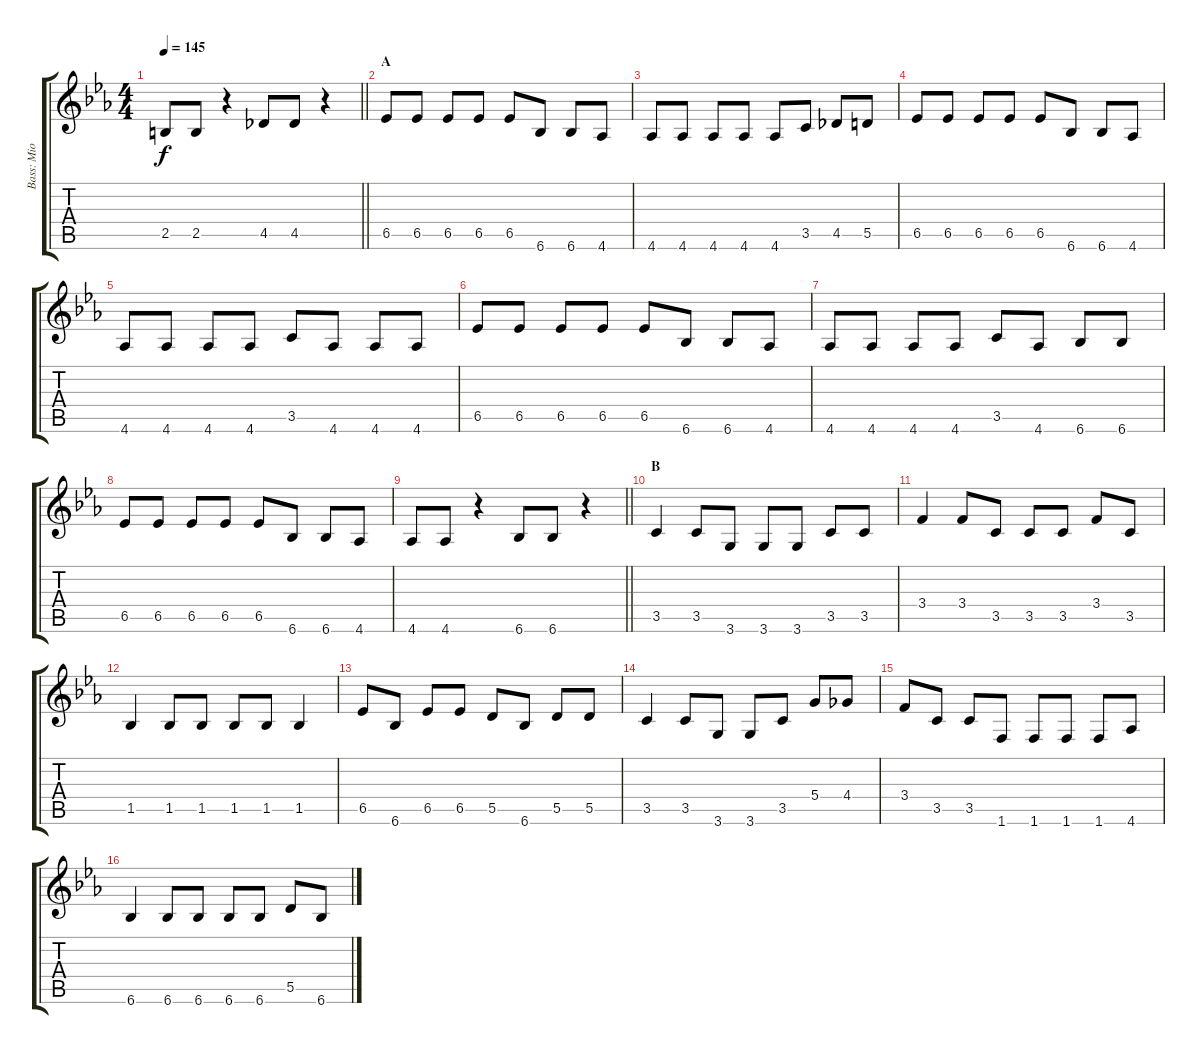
\track ("Bass: Mio Akiyama" "Bass: Mio ") {instrument electricbassfinger}
\staff {score tabs}
\tuning (E4 B3 G3 D3 A2 E2) {hide}
\ts (4 4)
\tempo 145
\clef g2
\barLineRight lightlight
\ks eb
2.5.8{dy f} 2.5.8 r.4 4.5.8 4.5.8 r.4 |
\section ("" "A")
6.5.8 6.5.8 6.5.8 6.5.8 6.5.8 6.6.8 6.6.8 4.6.8 |
4.6.8 4.6.8 4.6.8 4.6.8 4.6.8 3.5.8 4.5.8 5.5.8 |
6.5.8 6.5.8 6.5.8 6.5.8 6.5.8 6.6.8 6.6.8 4.6.8 |
4.6.8 4.6.8 4.6.8 4.6.8 3.5.8 4.6.8 4.6.8 4.6.8 |
6.5.8 6.5.8 6.5.8 6.5.8 6.5.8 6.6.8 6.6.8 4.6.8 |
4.6.8 4.6.8 4.6.8 4.6.8 3.5.8 4.6.8 6.6.8 6.6.8 |
6.5.8 6.5.8 6.5.8 6.5.8 6.5.8 6.6.8 6.6.8 4.6.8 |
\barLineRight lightlight
4.6.8 4.6.8 r.4 6.6.8 6.6.8 r.4 |
\section ("" "B")
3.5.4 3.5.8 3.6.8 3.6.8 3.6.8 3.5.8 3.5.8 |
3.4.4 3.4.8 3.5.8 3.5.8 3.5.8 3.4.8 3.5.8 |
1.5.4 1.5.8 1.5.8 1.5.8 1.5.8 1.5.4 |
6.5.8 6.6.8 6.5.8 6.5.8 5.5.8 6.6.8 5.5.8 5.5.8 |
3.5.4 3.5.8 3.6.8 3.6.8 3.5.8 5.4.8 4.4.8 |
3.4.8 3.5.8 3.5.8 1.6.8 1.6.8 1.6.8 1.6.8 4.6.8 |
6.6.4 6.6.8 6.6.8 6.6.8 6.6.8 5.5.8 6.6.8
